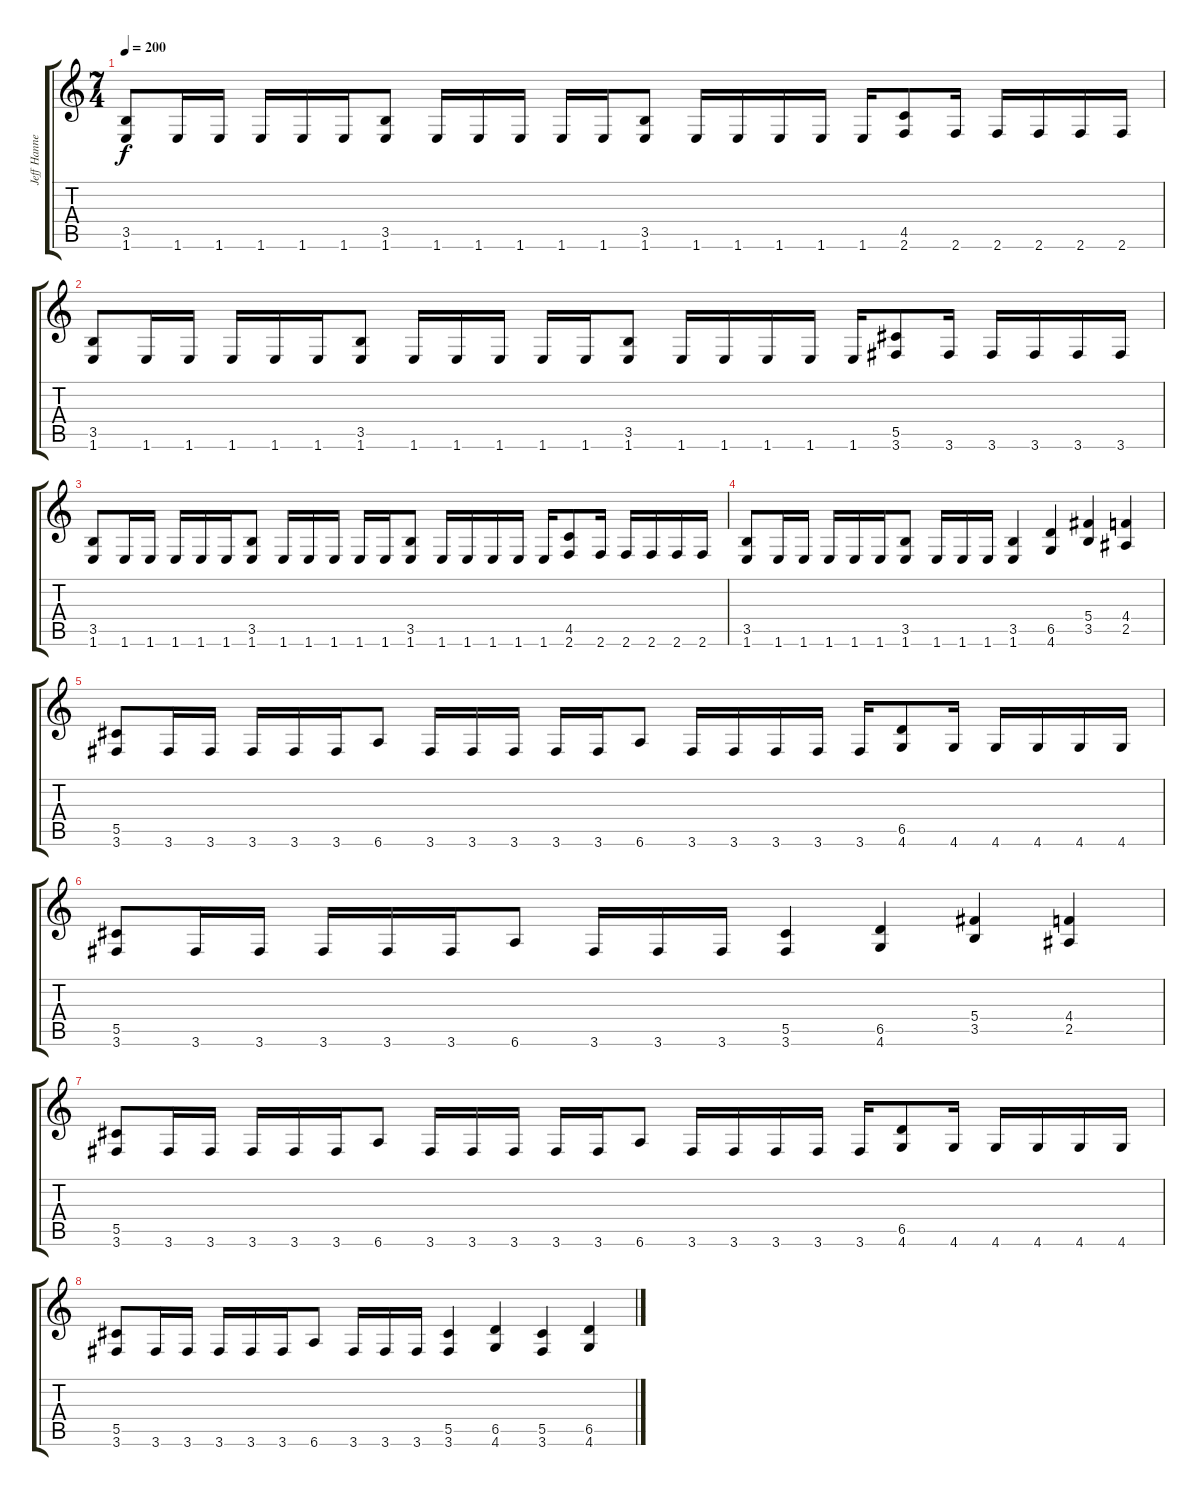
\track ("Jeff Hanneman" "Jeff Hanne") {instrument overdrivenguitar}
\staff {score tabs}
\tuning (Eb4 Bb3 Gb3 Db3 Ab2 Eb2) {hide}
\ts (7 4)
\tempo 200
\clef g2
\ks c
(3.5 1.6).8{dy f} 1.6.16 1.6.16 1.6.16 1.6.16 1.6.16 (3.5 1.6).8 1.6.16 1.6.16 1.6.16 1.6.16 1.6.16 (3.5 1.6).8 1.6.16 1.6.16 1.6.16 1.6.16 1.6.16 (4.5 2.6).8 2.6.16 2.6.16 2.6.16 2.6.16 2.6.16 |
(3.5 1.6).8 1.6.16 1.6.16 1.6.16 1.6.16 1.6.16 (3.5 1.6).8 1.6.16 1.6.16 1.6.16 1.6.16 1.6.16 (3.5 1.6).8 1.6.16 1.6.16 1.6.16 1.6.16 1.6.16 (5.5 3.6).8 3.6.16 3.6.16 3.6.16 3.6.16 3.6.16 |
(3.5 1.6).8 1.6.16 1.6.16 1.6.16 1.6.16 1.6.16 (3.5 1.6).8 1.6.16 1.6.16 1.6.16 1.6.16 1.6.16 (3.5 1.6).8 1.6.16 1.6.16 1.6.16 1.6.16 1.6.16 (4.5 2.6).8 2.6.16 2.6.16 2.6.16 2.6.16 2.6.16 |
(3.5 1.6).8 1.6.16 1.6.16 1.6.16 1.6.16 1.6.16 (3.5 1.6).8 1.6.16 1.6.16 1.6.16 (3.5 1.6).4 (6.5 4.6).4 (5.4 3.5).4 (4.4 2.5).4 |
(5.5 3.6).8 3.6.16 3.6.16 3.6.16 3.6.16 3.6.16 6.6.8 3.6.16 3.6.16 3.6.16 3.6.16 3.6.16 6.6.8 3.6.16 3.6.16 3.6.16 3.6.16 3.6.16 (6.5 4.6).8 4.6.16 4.6.16 4.6.16 4.6.16 4.6.16 |
(5.5 3.6).8 3.6.16 3.6.16 3.6.16 3.6.16 3.6.16 6.6.8 3.6.16 3.6.16 3.6.16 (5.5 3.6).4 (6.5 4.6).4 (5.4 3.5).4 (4.4 2.5).4 |
(5.5 3.6).8 3.6.16 3.6.16 3.6.16 3.6.16 3.6.16 6.6.8 3.6.16 3.6.16 3.6.16 3.6.16 3.6.16 6.6.8 3.6.16 3.6.16 3.6.16 3.6.16 3.6.16 (6.5 4.6).8 4.6.16 4.6.16 4.6.16 4.6.16 4.6.16 |
(5.5 3.6).8 3.6.16 3.6.16 3.6.16 3.6.16 3.6.16 6.6.8 3.6.16 3.6.16 3.6.16 (5.5 3.6).4 (6.5 4.6).4 (5.5 3.6).4 (6.5 4.6).4
